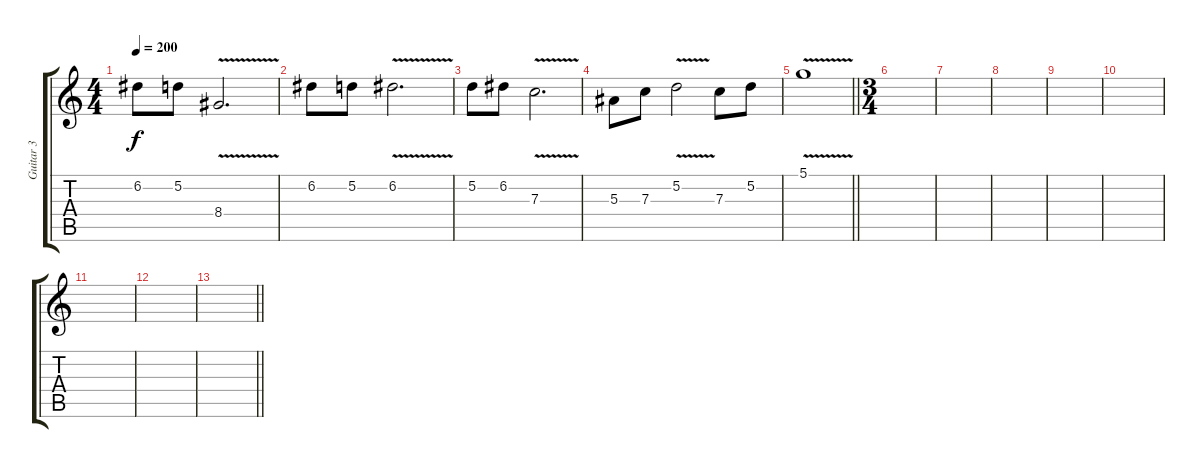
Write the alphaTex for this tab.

\track ("Guitar 3" "Guitar 3") {instrument distortionguitar}
\staff {score tabs}
\tuning (D4 A3 F3 C3 G2 C2) {hide}
\ts (4 4)
\tempo 200
\clef g2
\ks c
6.2.8{dy f} 5.2.8 8.4{v}.2{d} |
6.2.8 5.2.8 6.2{v}.2{d} |
5.2.8 6.2.8 7.3{v}.2{d} |
5.3.8 7.3.8 5.2{v}.2 7.3.8 5.2.8 |
\barLineRight lightlight
5.1{v}.1 |
\ts (3 4)
|
|
|
|
|
|
|
\barLineRight lightlight
